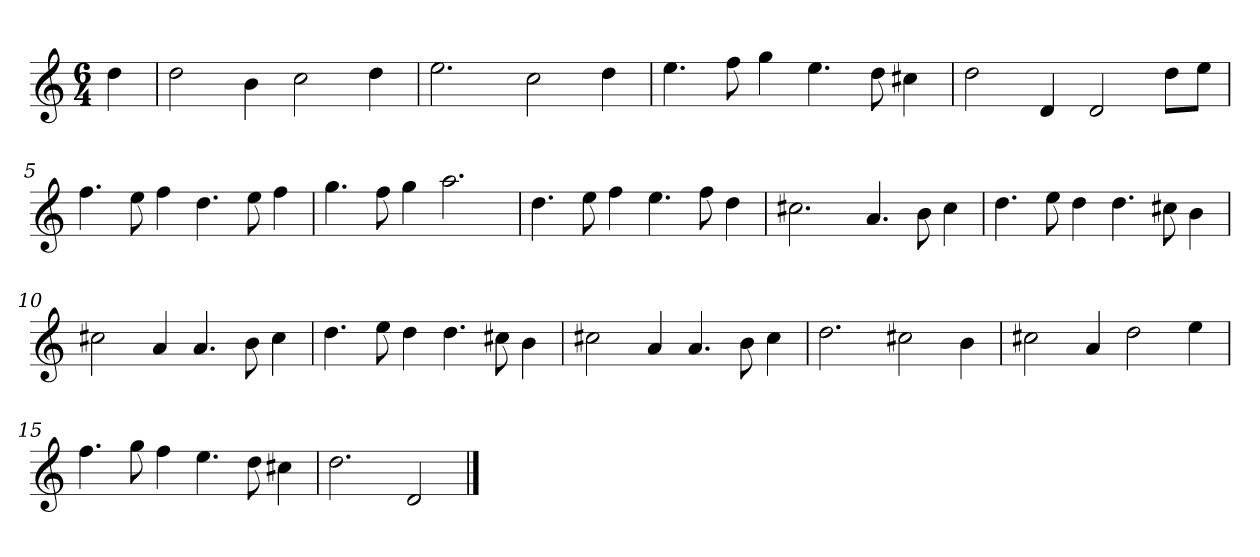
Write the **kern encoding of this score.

**kern
*part1
*staff1
*k[]
*M6/4
*MM120
=
4dd
=1
2dd
4b
2cc
4dd
=2
2.ee
2cc
4dd
=3
4.ee
8ff
4gg
4.ee
8dd
4cc#X
=4
2dd
4d
2d
8ddL
8eeJ
=5
4.ff
8ee
4ff
4.dd
8ee
4ff
=6
4.gg
8ff
4gg
2.aa
=7
4.dd
8ee
4ff
4.ee
8ff
4dd
=8
2.cc#X
4.a
8b
4cc#
=9
4.dd
8ee
4dd
4.dd
8cc#X
4b
=10
2cc#X
4a
4.a
8b
4cc#
=11
4.dd
8ee
4dd
4.dd
8cc#X
4b
=12
2cc#X
4a
4.a
8b
4cc#
=13
2.dd
2cc#X
4b
=14
2cc#X
4a
2dd
4ee
=15
4.ff
8gg
4ff
4.ee
8dd
4cc#X
=16
2.dd
2d
==
*-
